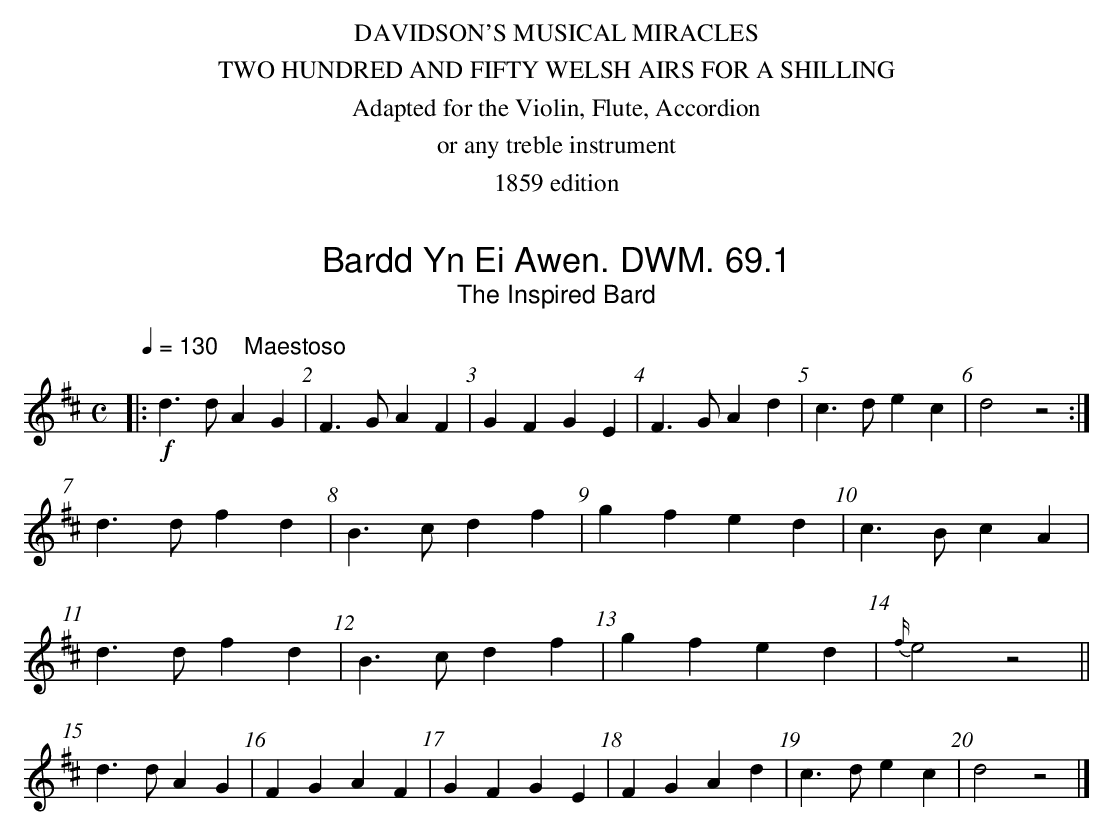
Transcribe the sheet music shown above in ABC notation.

X:1
T:Bardd Yn Ei Awen. DWM. 69.1
T:Inspired Bard, The
M:C
L:1/8
Q:1/4=130 "    Maestoso"
K:D
|:!f!d3d A2G2|F3G A2F2|G2F2G2E2|F3G A2d2|c3d e2c2|d4z4:|
d3d f2d2|B3c d2f2|g2f2e2d2|c3B c2A2|
d3d f2d2|B3c d2f2|g2f2e2d2|{f/}e4z4||
d3d A2G2|F2G2A2F2|G2F2G2E2|F2G2A2d2|c3d e2c2|d4z4|]
